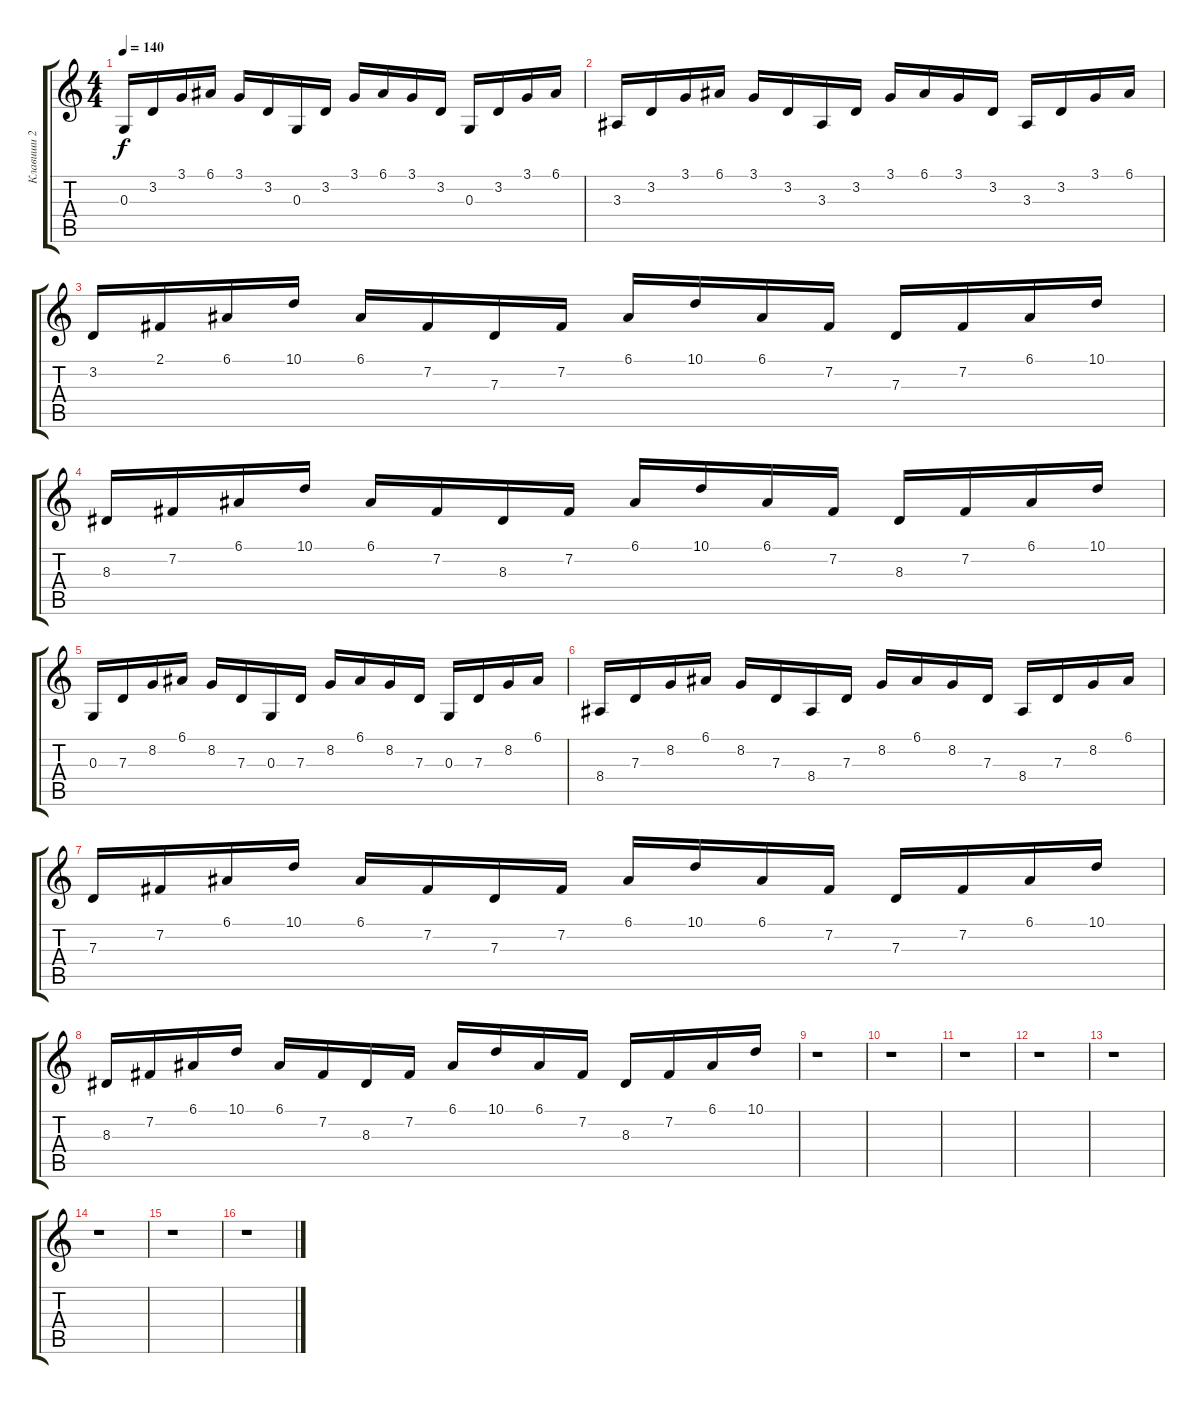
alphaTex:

\track ("Клавиши 2" "Клавиши 2") {instrument pad1newage}
\staff {score tabs}
\tuning (E4 B3 G3 D3 A2 E2) {hide}
\ts (4 4)
\tempo 140
\clef g2
\ks c
0.3.16{dy f instrument lead1square} 3.2.16 3.1.16 6.1.16 3.1.16 3.2.16 0.3.16 3.2.16 3.1.16 6.1.16 3.1.16 3.2.16 0.3.16 3.2.16 3.1.16 6.1.16 |
3.3.16 3.2.16 3.1.16 6.1.16 3.1.16 3.2.16 3.3.16 3.2.16 3.1.16 6.1.16 3.1.16 3.2.16 3.3.16 3.2.16 3.1.16 6.1.16 |
3.2.16 2.1.16 6.1.16 10.1.16 6.1.16 7.2.16 7.3.16 7.2.16 6.1.16 10.1.16 6.1.16 7.2.16 7.3.16 7.2.16 6.1.16 10.1.16 |
8.3.16 7.2.16 6.1.16 10.1.16 6.1.16 7.2.16 8.3.16 7.2.16 6.1.16 10.1.16 6.1.16 7.2.16 8.3.16 7.2.16 6.1.16 10.1.16 |
0.3.16 7.3.16 8.2.16 6.1.16 8.2.16 7.3.16 0.3.16 7.3.16 8.2.16 6.1.16 8.2.16 7.3.16 0.3.16 7.3.16 8.2.16 6.1.16 |
8.4.16 7.3.16 8.2.16 6.1.16 8.2.16 7.3.16 8.4.16 7.3.16 8.2.16 6.1.16 8.2.16 7.3.16 8.4.16 7.3.16 8.2.16 6.1.16 |
7.3.16 7.2.16 6.1.16 10.1.16 6.1.16 7.2.16 7.3.16 7.2.16 6.1.16 10.1.16 6.1.16 7.2.16 7.3.16 7.2.16 6.1.16 10.1.16 |
8.3.16 7.2.16 6.1.16 10.1.16 6.1.16 7.2.16 8.3.16 7.2.16 6.1.16 10.1.16 6.1.16 7.2.16 8.3.16 7.2.16 6.1.16 10.1.16 |
r.1 |
r.1 |
r.1 |
r.1 |
r.1 |
r.1 |
r.1 |
r.1
